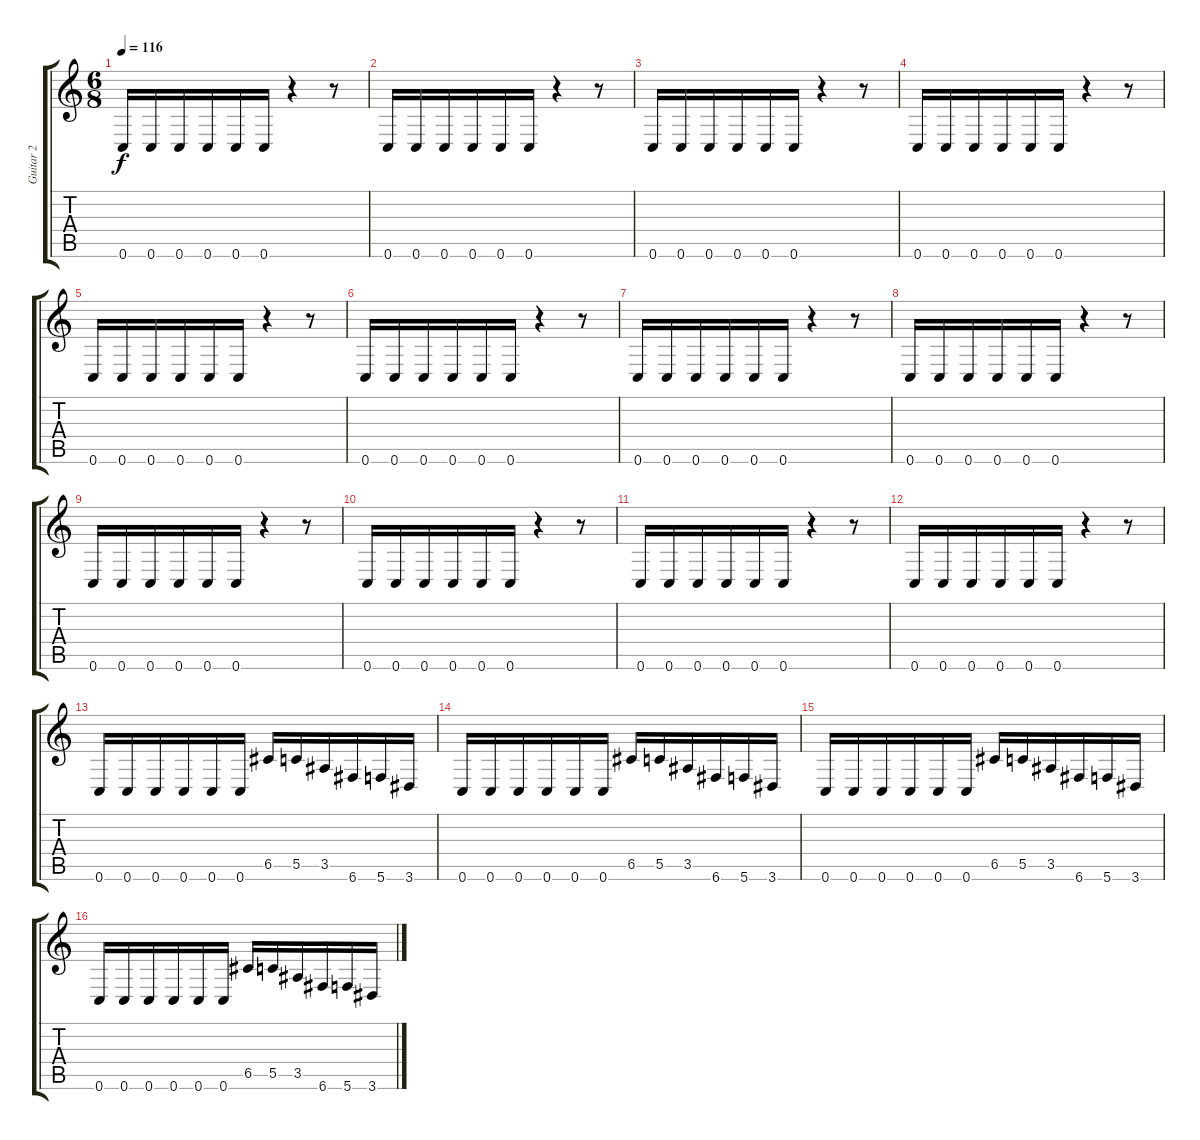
\track ("Guitar 2" "Guitar 2") {instrument distortionguitar}
\staff {score tabs}
\tuning (D4 A3 F3 C3 G2 C2) {hide}
\ts (6 8)
\tempo 116
\clef g2
\ks c
0.6.16{dy f} 0.6.16 0.6.16 0.6.16 0.6.16 0.6.16 r.4 r.8 |
0.6.16 0.6.16 0.6.16 0.6.16 0.6.16 0.6.16 r.4 r.8 |
0.6.16 0.6.16 0.6.16 0.6.16 0.6.16 0.6.16 r.4 r.8 |
0.6.16 0.6.16 0.6.16 0.6.16 0.6.16 0.6.16 r.4 r.8 |
0.6.16 0.6.16 0.6.16 0.6.16 0.6.16 0.6.16 r.4 r.8 |
0.6.16 0.6.16 0.6.16 0.6.16 0.6.16 0.6.16 r.4 r.8 |
0.6.16 0.6.16 0.6.16 0.6.16 0.6.16 0.6.16 r.4 r.8 |
0.6.16 0.6.16 0.6.16 0.6.16 0.6.16 0.6.16 r.4 r.8 |
0.6.16 0.6.16 0.6.16 0.6.16 0.6.16 0.6.16 r.4 r.8 |
0.6.16 0.6.16 0.6.16 0.6.16 0.6.16 0.6.16 r.4 r.8 |
0.6.16 0.6.16 0.6.16 0.6.16 0.6.16 0.6.16 r.4 r.8 |
0.6.16 0.6.16 0.6.16 0.6.16 0.6.16 0.6.16 r.4 r.8 |
\section ("" "")
0.6.16 0.6.16 0.6.16 0.6.16 0.6.16 0.6.16 6.5.16 5.5.16 3.5.16 6.6.16 5.6.16 3.6.16 |
0.6.16 0.6.16 0.6.16 0.6.16 0.6.16 0.6.16 6.5.16 5.5.16 3.5.16 6.6.16 5.6.16 3.6.16 |
0.6.16 0.6.16 0.6.16 0.6.16 0.6.16 0.6.16 6.5.16 5.5.16 3.5.16 6.6.16 5.6.16 3.6.16 |
0.6.16 0.6.16 0.6.16 0.6.16 0.6.16 0.6.16 6.5.16 5.5.16 3.5.16 6.6.16 5.6.16 3.6.16
